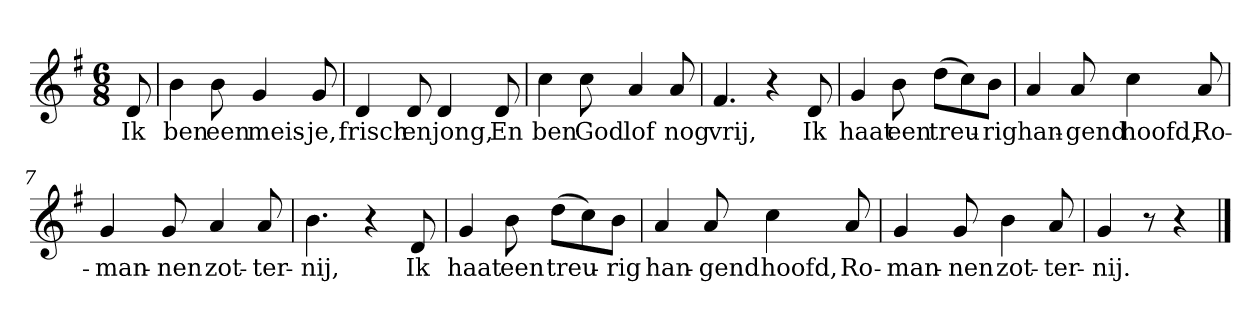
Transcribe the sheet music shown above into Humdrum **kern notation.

**kern	**text
*part1	*part1
*staff1	*staff1
*clefG2	*
*k[f#]	*
*G:	*
*M6/8	*
*MM120	*
=	=
8d	Ik
=1	=1
4b	ben
8b	een
4g	meis-
8g	-je,
=2	=2
4d	frisch
8d	en
4d	jong,
8d	En
=3	=3
4cc	ben
8cc	God
4a	lof
8a	nog
=4	=4
4.f#	vrij,
4r	.
8d	Ik
=5	=5
4g	haat
8b	een
(8dd\L	treu-
8cc\)	.
8b\J	-rig
=6	=6
4a	han-
8a	-gend
4cc	hoofd,
8a	Ro-
=7	=7
4g	-man-
8g	-nen
4a	zot-
8a	-ter-
=8	=8
4.b	-nij,
4r	.
8d	Ik
=9	=9
4g	haat
8b	een
(8dd\L	treu-
8cc\)	.
8b\J	-rig
=10	=10
4a	han-
8a	-gend
4cc	hoofd,
8a	Ro-
=11	=11
4g	-man-
8g	-nen
4b	zot-
8a	-ter-
=12	=12
4g	-nij.
8r	.
4r	.
==	==
*-	*-
